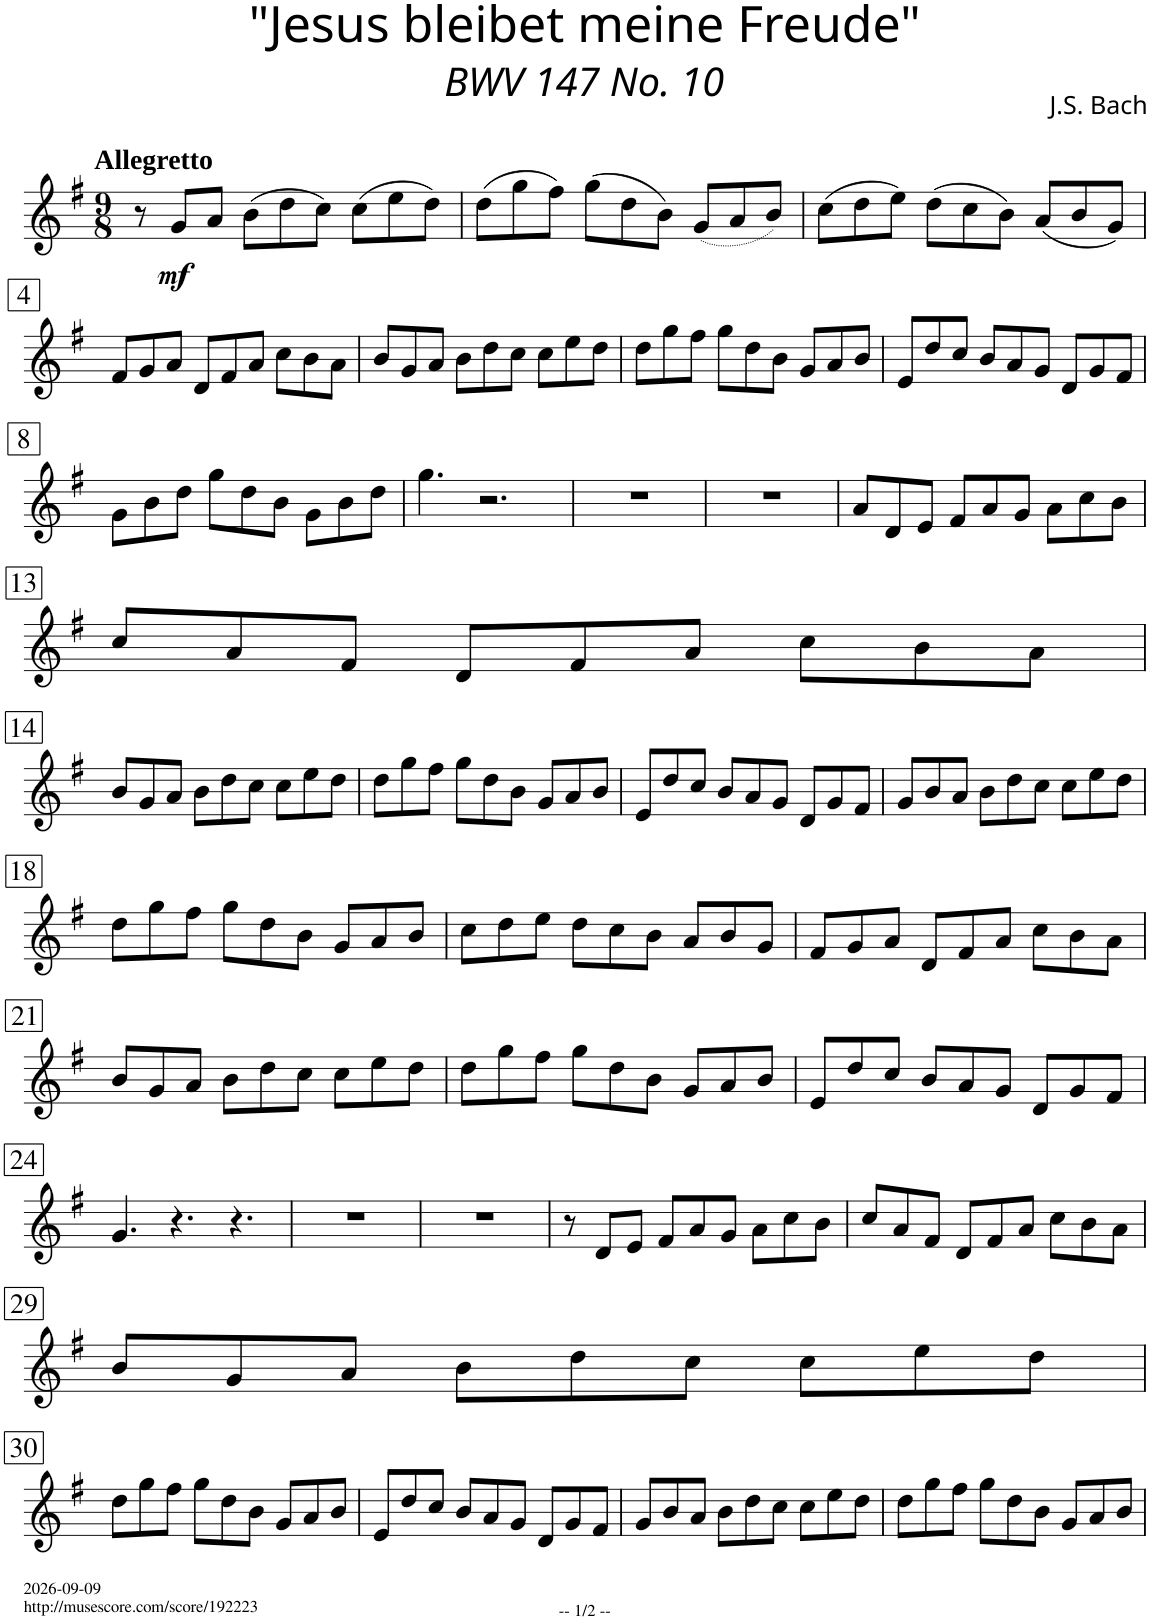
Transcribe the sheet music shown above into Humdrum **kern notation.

**kern	**kern	**kern	**dynam	**kern	**dynam
*part3	*part2	*part2	*part2	*part1	*part1
*staff4	*staff3	*staff2	*staff2/3	*staff1	*staff1
*I"Alto Alto	*I"Piano	*	*	*I"Tenore Flute	*
*I'A.A.	*I'P	*	*	*I'Fl	*
*stria5	*stria5	*stria5	*	*	*
*clefG2	*clefF4	*clefG2	*	*clefG2	*
*k[f#]	*k[f#]	*k[f#]	*	*k[f#]	*
*M9/8	*M9/8	*M9/8	*	*M9/8	*
=1	=1	=1	=1	=1	=1
!	!	!	!	!LO:TX:a:B:t=Allegretto	!
!LO:N:vis=4	!	!LO:N:vis=4	!LO:DY:b	!	!
4.r	4.GG	4.r	mf	8r	.
!	!	!	!	!	!LO:DY:b
.	.	.	.	8g/L	mf
.	.	.	.	8a/J	.
4g	4.G	(4d 4g	.	(8b\L	.
.	.	.	.	8dd\	.
8f#	.	8f#)	.	8cc\J)	.
4g	4.E	(4e 4g	.	(8cc\L	.
.	.	.	.	8ee\	.
8a	.	8a)	.	8dd\J)	.
=2	=2	=2	=2	=2	=2
4b	4.BB	(4g 4b	.	(8dd\L	.
.	.	.	.	8gg\	.
8a	.	8a)	.	8ff#\J)	.
4b	4.E	(4e 4b	.	(8gg\L	.
.	.	.	.	8dd\	.
8g	.	8g)	.	8b\J)	.
4e	4.EE	(4B 4e	.	(8g/L	.
.	.	.	.	8a/	.
8d	.	8d)	.	8b/J)	.
=3	=3	=3	=3	=3	=3
4e	4.AA	4A 4e	.	(8cc\L	.
.	.	.	.	8dd\	.
8f#	.	8f#	.	8ee\J)	.
4g	4.BB	4d 4g	.	(8dd\L	.
.	.	.	.	8cc\	.
8d	.	8d	.	8b\J)	.
4e	4.C	4c 4e	.	(8a/L	.
.	.	.	.	8b/	.
8b	.	8B	.	8g/J)	.
!!LO:LB:g=z
=4	=4	=4	=4	=4	=4
4a	4.D	4A 4c	.	8f#/L	.
.	.	.	.	8g/	.
8d	.	8d	.	8a/J	.
4a	4.F#X	4A 4a	.	8d/L	.
.	.	.	.	8f#/	.
8g	.	8g	.	8a/J	.
4a	4.D	4f# 4a	.	8cc\L	.
.	.	.	.	8b\	.
8f#	.	8f#	.	8a\J	.
=5	=5	=5	=5	=5	=5
4d	4.G	4d 4g	.	8b/L	.
.	.	.	.	8g/	.
8f#	.	8f#	.	8a/J	.
4g	4.E	4G 4g	.	8b\L	.
.	.	.	.	8dd\	.
8f#	.	8f#	.	8cc\J	.
4g	4.C	4e 4g	.	8cc\L	.
.	.	.	.	8ee\	.
8a	.	8a	.	8dd\J	.
=6	=6	=6	=6	=6	=6
4b	4.BB	4g 4b	.	8dd\L	.
.	.	.	.	8gg\	.
8a	.	8a	.	8ff#\J	.
4b	4.E	4e 4b	.	8gg\L	.
.	.	.	.	8dd\	.
8g	.	8g	.	8b\J	.
4e	4.D	4B 4e	.	8g/L	.
.	.	.	.	8a/	.
8g	.	8g	.	8b/J	.
=7	=7	=7	=7	=7	=7
4a	4.C	4c 4a	.	8e/L	.
.	.	.	.	8dd/	.
8f#	.	8f#	.	8cc/J	.
4g	4.C#X	4e 4g	.	8b/L	.
.	.	.	.	8a/	.
8e	.	8e	.	8g/J	.
4a	4.D	4A 4d	.	8d/L	.
.	.	.	.	8g/	.
8cc	.	8c	.	8f#/J	.
!!LO:LB:g=z
=8	=8	=8	=8	=8	=8
4b	2.GG	2.B 2.d	.	8g\L	.
.	.	.	.	8b\	.
8g	.	.	.	8dd\J	.
4b	.	.	.	8gg\L	.
.	.	.	.	8dd\	.
8dd	.	.	.	8b\J	.
!	!LO:N:vis=4	!LO:N:vis=4	!	!	!
4gg	4.r	4.r	.	8g\L	.
.	.	.	.	8b\	.
8dd	.	.	.	8dd\J	.
=9	=9	=9	=9	=9	=9
2.b	2.GG	4.g 4.b	.	4.gg\	.
.	.	4.d 4.f#	.	2.r	.
4.cc	4.C	4.c 4.e	.	.	.
=10	=10	=10	=10	=10	=10
*	*	*^	*	*	*
2.dd	2.D	4.a	2.A	.	8%9r	.
.	.	4.g	.	.	.	.
4.dd	4.AA	4.f#X	4.B	.	.	.
*	*	*v	*v	*	*	*
=11	=11	=11	=11	=11	=11
2.cc	2.C	4.B 4.g	.	8%9r	.
.	.	4.A 4.d	.	.	.
4.b	4.BB	4.G 4.d	.	.	.
=12	=12	=12	=12	=12	=12
2.a	4.F#X	4.F# 4.d	.	8a/L	.
.	.	.	.	8d/	.
.	.	.	.	8e/J	.
.	[2.FF#	4.A 4.d	.	8f#/L	.
.	.	.	.	8a/	.
.	.	.	.	8g/J	.
!LO:N:vis=4	!	!	!	!	!
4.r	.	4d 4f#	.	8a\L	.
.	.	.	.	8cc\	.
.	.	8d 8g	.	8b\J	.
!!LO:LB:g=z
=13	=13	=13	=13	=13	=13
8%9r	2.FF#_	4f# 4a	.	8cc/L	.
.	.	.	.	8a/	.
.	.	8a 8cc	.	8f#/J	.
.	.	4f# 4a	.	8d/L	.
.	.	.	.	8f#/	.
.	.	8d 8f#	.	8a/J	.
.	4.FF#]	4A 4d	.	8cc\L	.
.	.	.	.	8b\	.
.	.	8d 8f#	.	8a\J	.
!!LO:LB:g=z
=14	=14	=14	=14	=14	=14
2.b	8G\L	2.d 2.g	.	8b/L	.
.	8D\	.	.	8g/	.
.	8F#\J	.	.	8a/J	.
.	8G\L	.	.	8b\L	.
.	8B\J	.	.	8dd\	.
.	4A	.	.	8cc\J	.
4.cc	.	4.e 4.g	.	8cc\L	.
.	8c\L	.	.	8ee\	.
.	8B\J	.	.	8dd\J	.
=15	=15	=15	=15	=15	=15
2.dd	8B\L	4.d 4.g	.	8dd\L	.
.	8e\J	.	.	8gg\	.
.	4d	.	.	8ff#\J	.
.	.	4.B 4.d	.	8gg\L	.
.	8B\L	.	.	8dd\	.
.	8G\J	.	.	8b\J	.
4.b	8D\L	4.B 4.e	.	8g/L	.
.	8F#\	.	.	8a/	.
.	8G\J	.	.	8b/J	.
=16	=16	=16	=16	=16	=16
4a	8C\L	8a\L	.	8e/L	.
.	8B\	8b\	.	8dd/	.
16b\LL	8A\J	8cc\J	.	8cc/J	.
16cc\JJ	.	.	.	.	.
4.b	4.G	4.b	.	8b/L	.
.	.	.	.	8a/	.
.	.	.	.	8g/J	.
4.a	8AA/L	4.a	.	8d/L	.
.	8D/	.	.	8g/	.
.	8C/J	.	.	8f#/J	.
=17	=17	=17	=17	=17	=17
4.g	4GG	2.B 2.d	.	8g/L	.
.	.	.	.	8b/	.
.	8F#	.	.	8a/J	.
4g	4G	.	.	8b\L	.
.	.	.	.	8dd\	.
8f#	8A	.	.	8cc\J	.
4g	4A	4e 4g	.	8cc\L	.
.	.	.	.	8ee\	.
8a	8B	8a	.	8dd\J	.
!!LO:LB:g=z
=18	=18	=18	=18	=18	=18
4b	4.BB	4g 4b	.	8dd\L	.
.	.	.	.	8gg\	.
8a	.	8a	.	8ff#\J	.
4b	4.E	4e 4b	.	8gg\L	.
.	.	.	.	8dd\	.
8g	.	8g	.	8b\J	.
4e	4.EE	4B 4e	.	8g/L	.
.	.	.	.	8a/	.
8d	.	8d	.	8b/J	.
=19	=19	=19	=19	=19	=19
4e	4.AA	4A 4e	.	8cc\L	.
.	.	.	.	8dd\	.
8f#	.	8f#	.	8ee\J	.
4g	4.BB	4d 4g	.	8dd\L	.
.	.	.	.	8cc\	.
8d	.	8d	.	8b\J	.
4e	4.C	4c 4e	.	8a/L	.
.	.	.	.	8b/	.
8b	.	8B	.	8g/J	.
=20	=20	=20	=20	=20	=20
4a	4.D	4A 4c	.	8f#/L	.
.	.	.	.	8g/	.
8d	.	8d	.	8a/J	.
4a	4.F#X	4A 4a	.	8d/L	.
.	.	.	.	8f#/	.
8g	.	8g	.	8a/J	.
4a	4.D	4f# 4a	.	8cc\L	.
.	.	.	.	8b\	.
8f#	.	8f#	.	8a\J	.
!!LO:LB:g=z
=21	=21	=21	=21	=21	=21
4d	4.G	4d 4g	.	8b/L	.
.	.	.	.	8g/	.
8f#	.	8f#	.	8a/J	.
4g	4.E	4G 4g	.	8b\L	.
.	.	.	.	8dd\	.
8f#	.	8f#	.	8cc\J	.
4g	4.C	4e 4g	.	8cc\L	.
.	.	.	.	8ee\	.
8a	.	8a	.	8dd\J	.
=22	=22	=22	=22	=22	=22
4b	4.BB	4g 4b	.	8dd\L	.
.	.	.	.	8gg\	.
8a	.	8a	.	8ff#\J	.
4b	4.E	4e 4b	.	8gg\L	.
.	.	.	.	8dd\	.
8g	.	8g	.	8b\J	.
4e	4.D	4B 4e	.	8g/L	.
.	.	.	.	8a/	.
8g	.	8g	.	8b/J	.
=23	=23	=23	=23	=23	=23
4a	4.C	4c 4a	.	8e/L	.
.	.	.	.	8dd/	.
8f#	.	8f#	.	8cc/J	.
4g	4.C#X	4e 4g	.	8b/L	.
.	.	.	.	8a/	.
8e	.	8e	.	8g/J	.
4a	4.D	4A 4d	.	8d/L	.
.	.	.	.	8g/	.
8cc	.	8c	.	8f#/J	.
!!LO:LB:g=z
=24	=24	=24	=24	=24	=24
8%9r	8%9r	8%9r	.	4.g/	.
.	.	.	.	4.r	.
.	.	.	.	4.r	.
=25	=25	=25	=25	=25	=25
8%9r	8%9r	8%9r	.	8%9r	.
=26	=26	=26	=26	=26	=26
8%9r	8%9r	8%9r	.	8%9r	.
=27	=27	=27	=27	=27	=27
8%9r	8%9r	8%9r	.	8r	.
.	.	.	.	8d/L	.
.	.	.	.	8e/J	.
.	.	.	.	8f#/L	.
.	.	.	.	8a/	.
.	.	.	.	8g/J	.
.	.	.	.	8a\L	.
.	.	.	.	8cc\	.
.	.	.	.	8b\J	.
=28	=28	=28	=28	=28	=28
8%9r	8%9r	8%9r	.	8cc/L	.
.	.	.	.	8a/	.
.	.	.	.	8f#/J	.
.	.	.	.	8d/L	.
.	.	.	.	8f#/	.
.	.	.	.	8a/J	.
.	.	.	.	8cc\L	.
.	.	.	.	8b\	.
.	.	.	.	8a\J	.
!!LO:LB:g=z
=29	=29	=29	=29	=29	=29
8%9r	8%9r	8%9r	.	8b/L	.
.	.	.	.	8g/	.
.	.	.	.	8a/J	.
.	.	.	.	8b\L	.
.	.	.	.	8dd\	.
.	.	.	.	8cc\J	.
.	.	.	.	8cc\L	.
.	.	.	.	8ee\	.
.	.	.	.	8dd\J	.
!!LO:LB:g=z
=30	=30	=30	=30	=30	=30
8%9r	8%9r	8%9r	.	8dd\L	.
.	.	.	.	8gg\	.
.	.	.	.	8ff#\J	.
.	.	.	.	8gg\L	.
.	.	.	.	8dd\	.
.	.	.	.	8b\J	.
.	.	.	.	8g/L	.
.	.	.	.	8a/	.
.	.	.	.	8b/J	.
=31	=31	=31	=31	=31	=31
8%9r	8%9r	8%9r	.	8e/L	.
.	.	.	.	8dd/	.
.	.	.	.	8cc/J	.
.	.	.	.	8b/L	.
.	.	.	.	8a/	.
.	.	.	.	8g/J	.
.	.	.	.	8d/L	.
.	.	.	.	8g/	.
.	.	.	.	8f#/J	.
=32	=32	=32	=32	=32	=32
8%9r	8%9r	8%9r	.	8g/L	.
.	.	.	.	8b/	.
.	.	.	.	8a/J	.
.	.	.	.	8b\L	.
.	.	.	.	8dd\	.
.	.	.	.	8cc\J	.
.	.	.	.	8cc\L	.
.	.	.	.	8ee\	.
.	.	.	.	8dd\J	.
=33	=33	=33	=33	=33	=33
8%9r	8%9r	8%9r	.	8dd\L	.
.	.	.	.	8gg\	.
.	.	.	.	8ff#\J	.
.	.	.	.	8gg\L	.
.	.	.	.	8dd\	.
.	.	.	.	8b\J	.
.	.	.	.	8g/L	.
.	.	.	.	8a/	.
.	.	.	.	8b/J	.
=	=	=	=	=	=
*-	*-	*-	*-	*-	*-
